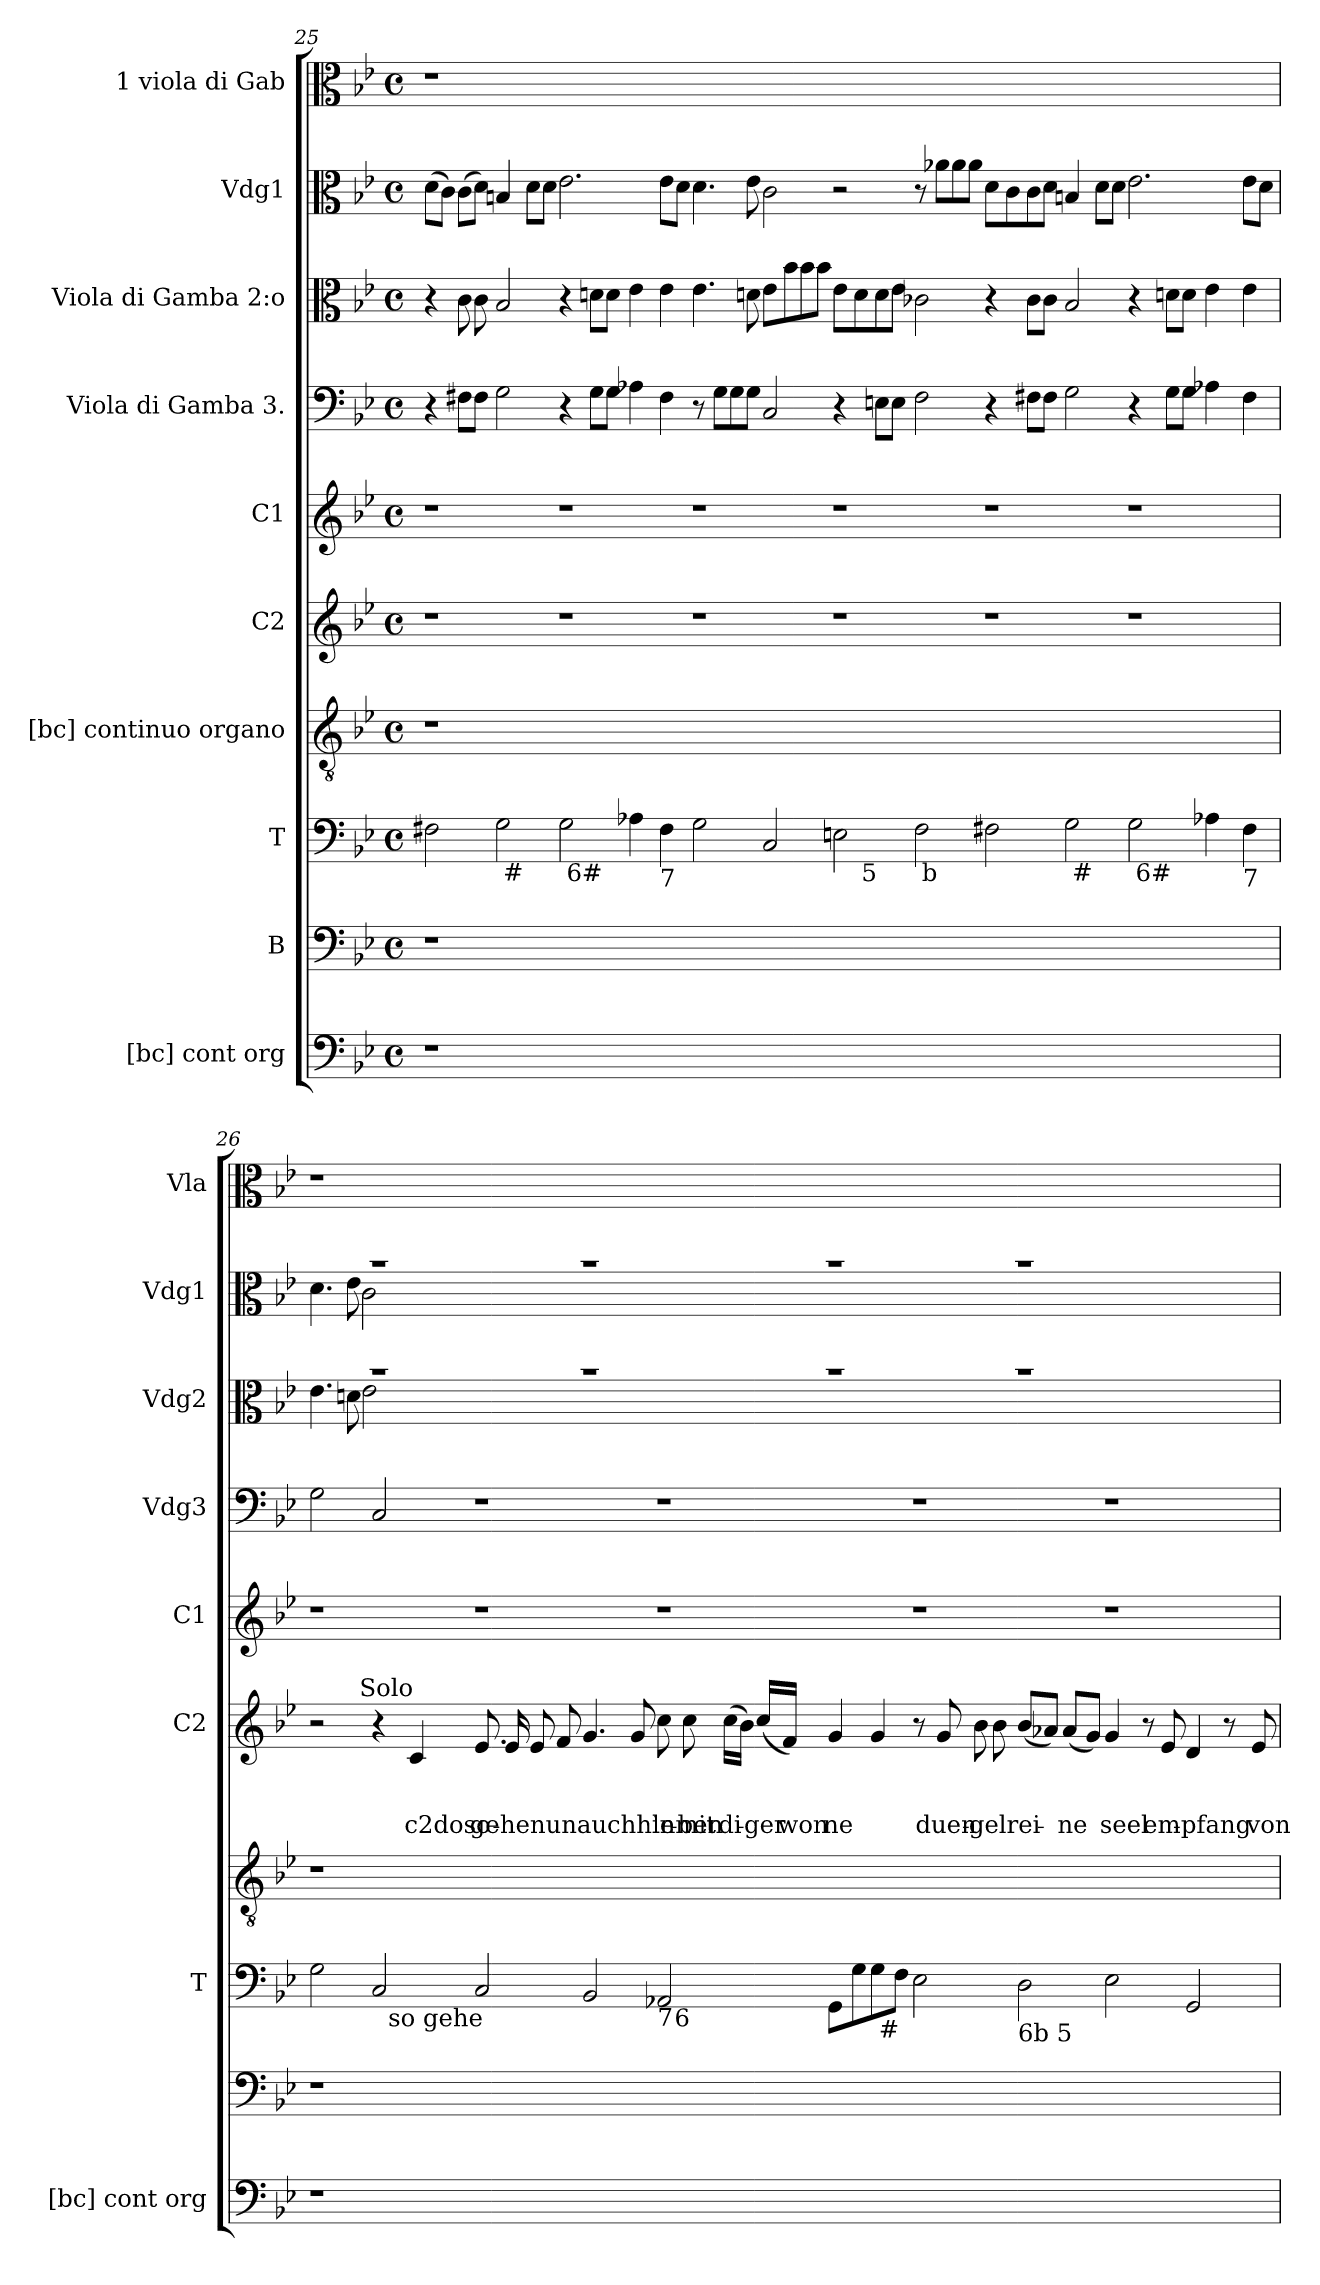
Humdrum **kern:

**kern	**kern	**kern	**kern	**kern	**text	**text	**text	**kern	**kern	**kern	**kern	**kern
*part10	*part9	*part8	*part7	*part6	*part6	*part6	*part6	*part5	*part4	*part3	*part2	*part1
*staff10	*staff9	*staff8	*staff7	*staff6	*staff6	*staff6	*staff6	*staff5	*staff4	*staff3	*staff2	*staff1
*I"[bc] cont org	*I"B	*I"T	*I"[bc] continuo organo	*I"C2	*	*	*	*I"C1	*I"Viola di Gamba 3.	*I"Viola di Gamba 2:o	*I"Vdg1	*I"1 viola di Gab
*I'[bc] cont org	*	*I'T	*	*I'C2	*	*	*	*I'C1	*I'Vdg3	*I'Vdg2	*I'Vdg1	*I'Vla
!!LO:PB:g=z
*clefF4	*clefF4	*clefF4	*clefGv2	*clefG2	*	*	*	*clefG2	*clefF4	*clefC3	*clefC3	*clefC3
*k[b-e-]	*k[b-e-]	*k[b-e-]	*k[b-e-]	*k[b-e-]	*	*	*	*k[b-e-]	*k[b-e-]	*k[b-e-]	*k[b-e-]	*k[b-e-]
*B-:	*B-:	*B-:	*B-:	*B-:	*	*	*	*B-:	*B-:	*B-:	*B-:	*B-:
*M4/4	*M4/4	*M4/4	*M4/4	*M4/4	*	*	*	*M4/4	*M4/4	*M4/4	*M4/4	*M4/4
*met(c)	*met(c)	*met(c)	*met(c)	*met(c)	*	*	*	*met(c)	*met(c)	*met(c)	*met(c)	*met(c)
=25	=25	=25	=25	=25	=25	=25	=25	=25	=25	=25	=25	=25
*	*	*^	*	*	*	*	*	*	*	*	*	*
*	*	*	*^	*	*	*	*	*	*	*	*	*	*
*	*	*	*	*^	*	*	*	*	*	*	*	*	*	*
1r	1r	2F#X>\	2ryy	1ryy	1ryy	1r	1r	.	.	.	1r	4r	4r	(>8d\L	1r
.	.	.	.	.	.	.	.	.	.	.	.	.	.	8c\J)	.
.	.	.	.	.	.	.	.	.	.	.	.	8F#X\L	8c\	(>8c\L	.
.	.	.	.	.	.	.	.	.	.	.	.	8F#\J	8c\	8d\J)	.
.	.	2G\	32ryy	.	.	.	.	.	.	.	.	2G\	2B-/	4Bn/	.
!	!	!	!LO:TX:b:t=#	!	!	!	!	!	!	!	!	!	!	!	!
.	.	.	1ryy	.	.	.	.	.	.	.	.	.	.	.	.
.	.	.	.	.	.	.	.	.	.	.	.	.	.	8d\L	.
.	.	.	.	.	.	.	.	.	.	.	.	.	.	8d\J	.
00ryy	00ryy	2G\	.	32ryy	1ryy	00ryy	1r	.	.	.	1r	4r	4r	2.e-\	00ryy
!	!	!	!	!LO:TX:b:t=6#	!	!	!	!	!	!	!	!	!	!	!
.	.	.	.	1ryy	.	.	.	.	.	.	.	.	.	.	.
.	.	.	.	.	.	.	.	.	.	.	.	8G\L	8dn\L	.	.
.	.	.	.	.	.	.	.	.	.	.	.	8G\J	8d\J	.	.
.	.	4A-X\	.	.	.	.	.	.	.	.	.	4A-X\	4e-\	.	.
.	.	.	1ryy	.	.	.	.	.	.	.	.	.	.	.	.
!	!	!LO:TX:b:t=7	!	!	!	!	!	!	!	!	!	!	!	!	!
.	.	4F#>\	.	.	.	.	.	.	.	.	.	4F#\	4e-\	8e-\L	.
.	.	.	.	.	.	.	.	.	.	.	.	.	.	8d\J	.
.	.	2G\	.	.	1ryy	.	1r	.	.	.	1r	8r	4.e-\	4.d\	.
.	.	.	.	1ryy	.	.	.	.	.	.	.	.	.	.	.
.	.	.	.	.	.	.	.	.	.	.	.	8G\L	.	.	.
.	.	.	.	.	.	.	.	.	.	.	.	8G\	.	.	.
.	.	.	.	.	.	.	.	.	.	.	.	8G\J	8dn\	8e-\	.
.	.	2C/	.	.	.	.	.	.	.	.	.	2C/	8e-\L	2c\	.
.	.	.	1ryy	.	.	.	.	.	.	.	.	.	.	.	.
.	.	.	.	.	.	.	.	.	.	.	.	.	8b-\	.	.
.	.	.	.	.	.	.	.	.	.	.	.	.	8b-\	.	.
.	.	.	.	.	.	.	.	.	.	.	.	.	8b-\J	.	.
.	.	2En>\	.	.	8ryy	.	1r	.	.	.	1r	4r	8e-\L	2r	.
.	.	.	.	1ryy	.	.	.	.	.	.	.	.	.	.	.
.	.	.	.	.	32ryy	.	.	.	.	.	.	.	8d\	.	.
!	!	!	!	!	!LO:TX:b:t=5	!	!	!	!	!	!	!	!	!	!
.	.	.	.	.	1ryy	.	.	.	.	.	.	.	.	.	.
.	.	.	.	.	.	.	.	.	.	.	.	8En\L	8d\	.	.
.	.	.	.	.	.	.	.	.	.	.	.	8E\J	8e-\J	.	.
.	.	2F#\	.	.	.	.	.	.	.	.	.	2F#\	2c-X\	8r	.
!	!	!	!LO:TX:b:t=b	!	!	!	!	!	!	!	!	!	!	!	!
.	.	.	1ryy	.	.	.	.	.	.	.	.	.	.	.	.
.	.	.	.	.	.	.	.	.	.	.	.	.	.	8a-X\L	.
.	.	.	.	.	.	.	.	.	.	.	.	.	.	8a-\	.
.	.	.	.	.	.	.	.	.	.	.	.	.	.	8a-\J	.
.	.	2F#X>\	.	.	.	.	1r	.	.	.	1r	4r	4r	8d\L	.
.	.	.	.	1ryy	.	.	.	.	.	.	.	.	.	.	.
.	.	.	.	.	.	.	.	.	.	.	.	.	.	8c\	.
.	.	.	.	.	1ryy	.	.	.	.	.	.	.	.	.	.
.	.	.	.	.	.	.	.	.	.	.	.	8F#X\L	8c-\L	8c\	.
.	.	.	.	.	.	.	.	.	.	.	.	8F#\J	8c-\J	8d\J	.
.	.	2G\	.	.	.	.	.	.	.	.	.	2G\	2B-/	4Bn/	.
!	!	!	!LO:TX:b:t=#	!	!	!	!	!	!	!	!	!	!	!	!
.	.	.	1ryy	.	.	.	.	.	.	.	.	.	.	.	.
.	.	.	.	.	.	.	.	.	.	.	.	.	.	8d\L	.
.	.	.	.	.	.	.	.	.	.	.	.	.	.	8d\J	.
1ryy	1ryy	2G\	.	.	.	1ryy	1r	.	.	.	1r	4r	4r	2.e-\	1ryy
!	!	!	!	!LO:TX:b:t=6#	!	!	!	!	!	!	!	!	!	!	!
.	.	.	.	2ryy	.	.	.	.	.	.	.	.	.	.	.
.	.	.	.	.	2ryy	.	.	.	.	.	.	.	.	.	.
.	.	.	.	.	.	.	.	.	.	.	.	8G\L	8dn\L	.	.
.	.	.	.	.	.	.	.	.	.	.	.	8G\J	8d\J	.	.
.	.	4A-X\	.	.	.	.	.	.	.	.	.	4A-X\	4e-\	.	.
.	.	.	4...ryy	4...ryy	.	.	.	.	.	.	.	.	.	.	.
.	.	.	.	.	4ryy	.	.	.	.	.	.	.	.	.	.
!	!	!LO:TX:b:t=7	!	!	!	!	!	!	!	!	!	!	!	!	!
.	.	4F#>\	.	.	.	.	.	.	.	.	.	4F#\	4e-\	8e-\L	.
.	.	.	.	.	.	.	.	.	.	.	.	.	.	8d\J	.
.	.	.	.	.	16.ryy	.	.	.	.	.	.	.	.	.	.
!!LO:LB:g=z
=26	=26	=26	=26	=26	=26	=26	=26	=26	=26	=26	=26	=26	=26	=26	=26
*	*	*	*	*	*	*	*^	*	*	*	*	*	*^	*^	*
1r	1r	2G\	2ryy	1ryy	1ryy	1r	2r	4..ryy	.	.	.	1r	2G\	4.e-\	4.ryy	4.d\	4.ryy	1r
.	.	.	.	.	.	.	.	.	.	.	.	.	.	8dn\	2e-\	8e-\	2c\	.
!	!	!	!	!	!	!	!	!LO:TX:a:t=Solo	!	!	!	!	!	!	!	!	!	!
.	.	.	.	.	.	.	.	1ryy	.	.	.	.	.	.	.	.	.	.
.	.	2C/	16.ryy	.	.	.	4r	.	.	.	.	.	2C/	1rb	.	1rb	.	.
!	!	!	!LO:TX:b:t=so gehe	!	!	!	!	!	!	!	!	!	!	!	!	!	!	!
.	.	.	1ryy	.	.	.	.	.	.	.	.	.	.	.	.	.	.	.
!	!	!	!	!	!	!	!	!	!	!	!LO:LY:b:rj	!	!	!	!	!	!	!
.	.	.	.	.	.	.	4c/	.	.	.	c2doso	.	.	.	.	.	.	.
.	.	.	.	.	.	.	.	.	.	.	.	.	.	.	2ryy	.	2ryy	.
!	!	!	!	!	!	!	!	!	!	!	!LO:LY:b	!	!	!	!	!	!	!
00ryy	00ryy	2C/	.	1ryy	1ryy	00ryy	8.e-/	.	.	.	ge-	1r	1r	.	.	.	.	00ryy
!	!	!	!	!	!	!	!	!	!	!	!LO:LY:b	!	!	!	!	!	!	!
.	.	.	.	.	.	.	16e-/	.	.	.	-henunauchhinmit	.	.	.	.	.	.	.
.	.	.	.	.	.	.	8e-/	.	.	.	.	.	.	.	.	.	.	.
.	.	.	.	.	.	.	8f/	.	.	.	.	.	.	.	1ryy	.	1ryy	.
.	.	.	.	.	.	.	.	1ryy	.	.	.	.	.	.	.	.	.	.
.	.	2BB-</	.	.	.	.	4.g/	.	.	.	.	.	.	1rb	.	1rb	.	.
.	.	.	1ryy	.	.	.	.	.	.	.	.	.	.	.	.	.	.	.
.	.	.	.	.	.	.	8g/	.	.	.	.	.	.	.	.	.	.	.
!	!	!LO:TX:b:t=7	!	!	!	!	!	!	!	!	!	!	!	!	!	!	!	!
!	!	!	!	!	!	!	!	!	!	!	!LO:LY:b	!	!	!	!	!	!	!
.	.	2AA-X/	.	16.ryy	2ryy	.	8cc\	.	.	.	le-	1r	1r	.	.	.	.	.
!	!	!	!	!LO:TX:b:t=6	!	!	!	!	!	!	!	!	!	!	!	!	!	!
.	.	.	.	1ryy	.	.	.	.	.	.	.	.	.	.	.	.	.	.
!	!	!	!	!	!	!	!	!	!	!	!LO:LY:b	!	!	!	!	!	!	!
.	.	.	.	.	.	.	8cc\	.	.	.	-ben-	.	.	.	.	.	.	.
!	!	!	!	!	!	!	!	!	!	!	!LO:LY:b:rj	!	!	!	!	!	!	!
.	.	.	.	.	.	.	(>16cc\LL	.	.	.	-di-	.	.	.	.	.	.	.
.	.	.	.	.	.	.	16b-\JJ)	.	.	.	.	.	.	.	.	.	.	.
!	!	!	!	!	!	!	!	!	!	!	!LO:LY:b	!	!	!	!	!	!	!
.	.	.	.	.	.	.	(<16cc/LL	.	.	.	-ger	.	.	.	1ryy	.	1ryy	.
!	!	!	!	!	!	!	!	!	!	!	!LO:LY:b	!	!	!	!	!	!	!
.	.	.	.	.	.	.	16f/JJ)	1ryy	.	.	won-	.	.	.	.	.	.	.
!	!	!	!	!	!	!	!	!	!	!	!LO:LY:b	!	!	!	!	!	!	!
.	.	8GG\L	.	.	4ryy	.	4g/	.	.	.	-ne	.	.	1rb	.	1rb	.	.
.	.	.	1ryy	.	.	.	.	.	.	.	.	.	.	.	.	.	.	.
.	.	8G\	.	.	.	.	.	.	.	.	.	.	.	.	.	.	.	.
.	.	8G\	.	.	32ryy	.	4g/	.	.	.	.	.	.	.	.	.	.	.
!	!	!	!	!	!LO:TX:b:t=#	!	!	!	!	!	!	!	!	!	!	!	!	!
.	.	.	.	.	1ryy	.	.	.	.	.	.	.	.	.	.	.	.	.
.	.	8F\J	.	.	.	.	.	.	.	.	.	.	.	.	.	.	.	.
.	.	2E-\	.	.	.	.	8r	.	.	.	.	1r	1r	.	.	.	.	.
.	.	.	.	1ryy	.	.	.	.	.	.	.	.	.	.	.	.	.	.
!	!	!	!	!	!	!	!	!	!	!	!LO:LY:b	!	!	!	!	!	!	!
.	.	.	.	.	.	.	8g/	.	.	.	duen-	.	.	.	.	.	.	.
!	!	!	!	!	!	!	!	!	!	!	!LO:LY:b	!	!	!	!	!	!	!
.	.	.	.	.	.	.	8b-\	.	.	.	-gelrei-	.	.	.	.	.	.	.
.	.	.	.	.	.	.	8b-\	.	.	.	.	.	.	.	1ryy	.	1ryy	.
.	.	.	.	.	.	.	.	1ryy	.	.	.	.	.	.	.	.	.	.
!	!	!LO:TX:b:t=6b 5	!	!	!	!	!	!	!	!	!	!	!	!	!	!	!	!
.	.	2D\	.	.	.	.	(<8b-/L	.	.	.	.	.	.	1rb	.	1rb	.	.
.	.	.	1ryy	.	.	.	.	.	.	.	.	.	.	.	.	.	.	.
.	.	.	.	.	.	.	8a-X/J)	.	.	.	.	.	.	.	.	.	.	.
!	!	!	!	!	!	!	!	!	!	!	!LO:LY:b	!	!	!	!	!	!	!
.	.	.	.	.	.	.	(<8a-/L	.	.	.	-ne	.	.	.	.	.	.	.
.	.	.	.	.	1ryy	.	.	.	.	.	.	.	.	.	.	.	.	.
.	.	.	.	.	.	.	8g/J)	.	.	.	.	.	.	.	.	.	.	.
!	!	!	!	!	!	!	!	!	!	!	!LO:LY:b	!	!	!	!	!	!	!
.	.	2E-\	.	.	.	.	4g/	.	.	.	seel	1r	1r	.	.	.	.	.
.	.	.	.	2ryy	.	.	.	.	.	.	.	.	.	.	.	.	.	.
.	.	.	.	.	.	.	8r	.	.	.	.	.	.	.	.	.	.	.
!	!	!	!	!	!	!	!	!	!	!	!LO:LY:b	!	!	!	!	!	!	!
.	.	.	.	.	.	.	8e-/	.	.	.	em-	.	.	.	2ryy	.	2ryy	.
.	.	.	.	.	.	.	.	2ryy	.	.	.	.	.	.	.	.	.	.
!	!	!	!	!	!	!	!	!	!	!	!LO:LY:b	!	!	!	!	!	!	!
.	.	2GG</	.	.	.	.	4d/	.	.	.	-pfang	.	.	2ryy	.	2ryy	.	.
.	.	.	4ryy	4ryy	.	.	.	.	.	.	.	.	.	.	.	.	.	.
.	.	.	.	.	.	.	8r	.	.	.	.	.	.	.	.	.	.	.
.	.	.	.	.	8..ryy	.	.	.	.	.	.	.	.	.	.	.	.	.
.	.	.	8ryy	8ryy	.	.	.	.	.	.	.	.	.	.	.	.	.	.
!	!	!	!	!	!	!	!	!	!	!	!LO:LY:b	!	!	!	!	!	!	!
.	.	.	.	.	.	.	8e-/	.	.	.	von	.	.	.	8ryy	.	8ryy	.
.	.	.	.	.	.	.	.	16ryy	.	.	.	.	.	.	.	.	.	.
.	.	.	32ryy	32ryy	.	.	.	.	.	.	.	.	.	.	.	.	.	.
*	*	*	*	*	*	*	*	*	*	*	*	*	*	*v	*v	*	*	*
*	*	*v	*v	*v	*v	*	*v	*v	*	*	*	*	*	*	*v	*v	*
=	=	=	=	=	=	=	=	=	=	=	=	=
*-	*-	*-	*-	*-	*-	*-	*-	*-	*-	*-	*-	*-
